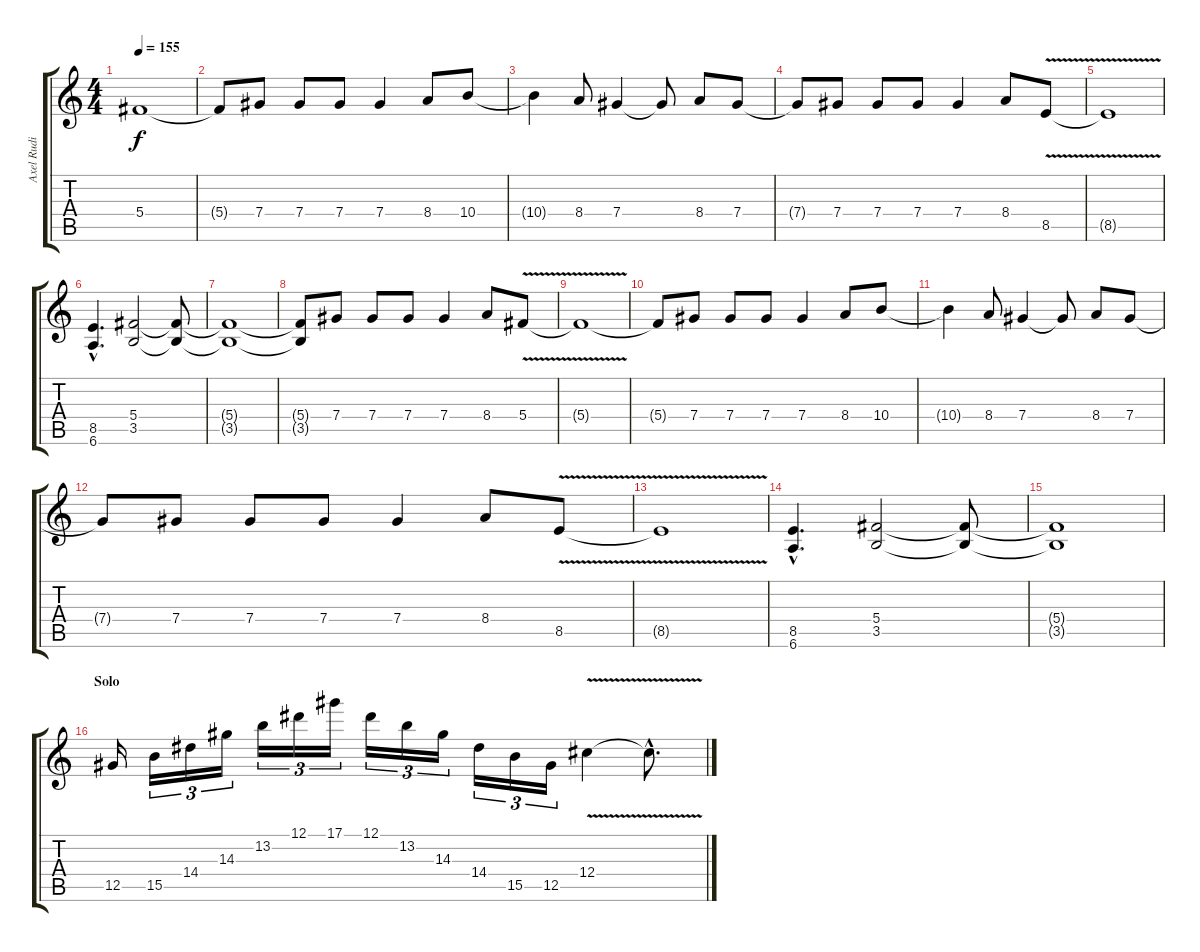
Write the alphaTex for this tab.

\track ("Axel Rudi Pell - Chitarra 1" "Axel Rudi ") {instrument distortionguitar}
\staff {score tabs}
\tuning (Eb4 Bb3 Gb3 Db3 Ab2 Eb2) {hide}
\ts (4 4)
\tempo 155
\clef g2
\ks c
5.4{t}.1{dy f} |
5.4{t}.8 7.4.8 7.4.8 7.4.8 7.4.4 8.4.8 10.4.8 |
10.4{t}.4 8.4.8 7.4.4 7.4{t}.8 8.4.8 7.4.8 |
7.4{t}.8 7.4.8 7.4.8 7.4.8 7.4.4 8.4.8 8.5{v}.8 |
8.5{t}.1 |
(8.5{hac} 6.6{hac}).4{d} (5.4 3.5).2 (5.4{t} 3.5{t}).8 |
(5.4{t} 3.5{t}).1 |
(5.4{t} 3.5{t}).8 7.4.8 7.4.8 7.4.8 7.4.4 8.4.8 5.4{v}.8 |
5.4{t}.1 |
5.4{t}.8 7.4.8 7.4.8 7.4.8 7.4.4 8.4.8 10.4.8 |
10.4{t}.4 8.4.8 7.4.4 7.4{t}.8 8.4.8 7.4.8 |
7.4{t}.8 7.4.8 7.4.8 7.4.8 7.4.4 8.4.8 8.5{v}.8 |
8.5{t}.1 |
(8.5{hac} 6.6{hac}).4{d} (5.4 3.5).2 (5.4{t} 3.5{t}).8 |
(5.4{t} 3.5{t}).1 |
\section ("" "Solo")
12.5.16 15.5.16{tu (3 2)} 14.4.16{tu (3 2)} 14.3.16{tu (3 2)} 13.2.16{tu (3 2)} 12.1.16{tu (3 2)} 17.1.16{tu (3 2)} 12.1.16{tu (3 2)} 13.2.16{tu (3 2)} 14.3.16{tu (3 2)} 14.4.16{tu (3 2)} 15.5.16{tu (3 2)} 12.5.16{tu (3 2)} 12.4{v}.4 12.4{hac t}.8{d}
